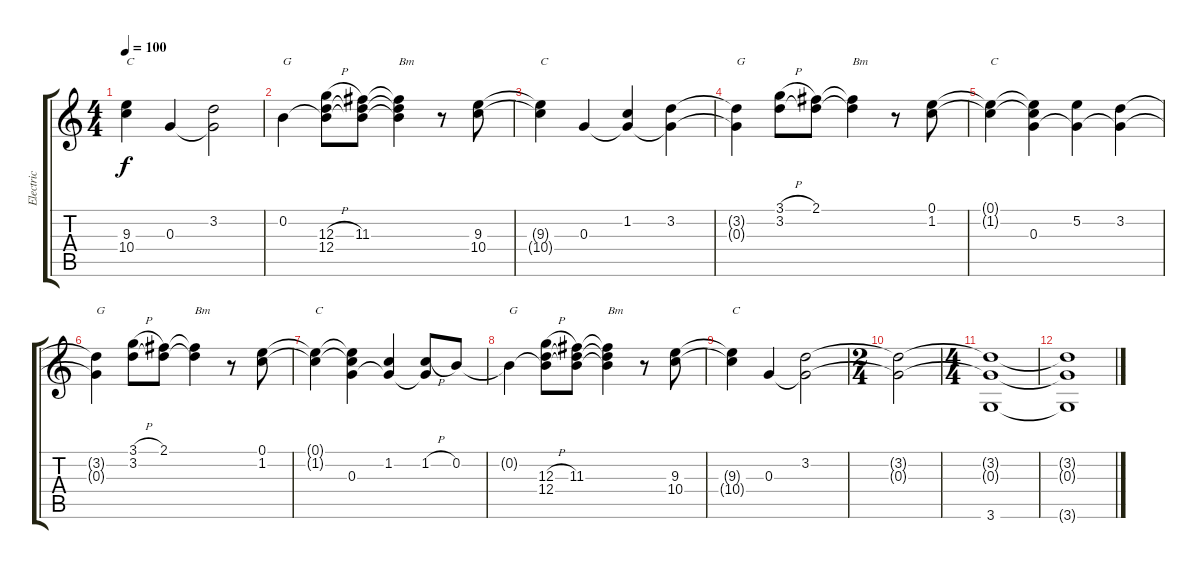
\track ("Electric" "Electric") {instrument overdrivenguitar}
\staff {score tabs}
\tuning (E4 B3 G3 D3 A2 E2) {hide}
\ts (4 4)
\tempo 100
\clef g2
\ks c
(9.3{t} 10.4{t}).4{txt "C" dy f} 0.3.4 (3.2 0.3{t}).2 |
0.2.4{txt "G"} (0.2{t} 12.3{h} 12.4).8 (0.2{t} 11.3 12.4{t}).8 (0.2{t} 11.3{t} 12.4{t}).4{txt "Bm"} r.8 (9.3 10.4).8 |
(9.3{t} 10.4{t}).4{txt "C"} 0.3.4 (1.2 0.3{t}).4 (3.2 0.3{t}).4 |
(3.2{t} 0.3{t}).4{txt "G"} (3.1{h} 3.2).8 (2.1 3.2{t}).8 (2.1{t} 3.2{t}).4{txt "Bm"} r.8 (0.1 1.2).8 |
(0.1{t} 1.2{t}).4{txt "C"} (0.1{t} 1.2{t} 0.3).4 (5.2 0.3{t}).4 (3.2 0.3{t}).4 |
(3.2{t} 0.3{t}).4{txt "G"} (3.1{h} 3.2).8 (2.1 3.2{t}).8 (2.1{t} 3.2{t}).4{txt "Bm"} r.8 (0.1 1.2).8 |
(0.1{t} 1.2{t}).4{txt "C"} (0.1{t} 1.2{t} 0.3).4 (1.2 0.3{t}).4 (1.2{h} 0.3{t}).8 0.2.8 |
0.2{t}.4{txt "G"} (0.2{t} 12.3{h} 12.4).8 (0.2{t} 11.3 12.4{t}).8 (0.2{t} 11.3{t} 12.4{t}).4{txt "Bm"} r.8 (9.3 10.4).8 |
(9.3{t} 10.4{t}).4{txt "C"} 0.3.4 (3.2 0.3{t}).2 |
\ts (2 4)
(3.2{t} 0.3{t}).2 |
\ts (4 4)
(3.2{t} 0.3{t} 3.6).1 |
(3.2{t} 0.3{t} 3.6{t}).1
